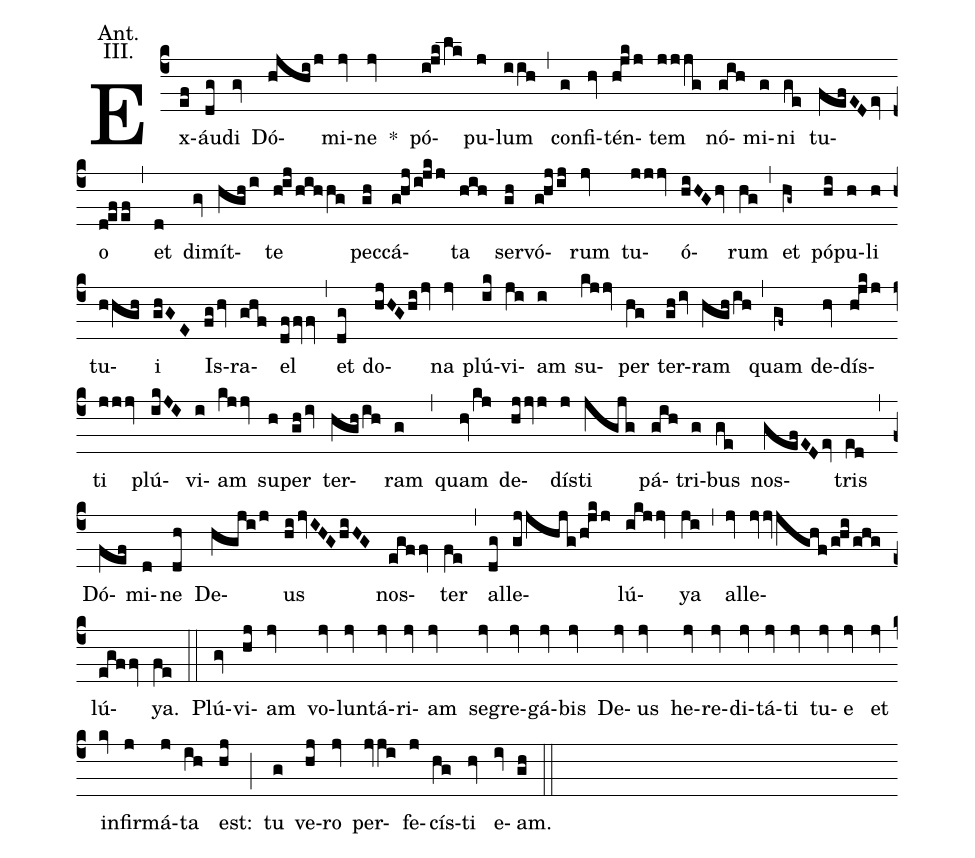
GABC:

annotation: Ant.;
annotation: III.;
%%
(c4) Ex(ef)áu(dg)di(gv) Dó(hjhij)mi(jv)ne(jv) *() pó(ijklk)pu(j)lum(iih) (,)
con(g)fi(hv)tén(hjkj)tem(jjjg) nó(gih)mi(g)ni(ge) tu(fefEDev)o(defef) (,)
et(d) di(gv)mít(hghi)te(hijhihhg) pec(gh)cá(ghjijkj)ta(hih) ser(gh)vó(ghjij)rum(jv) tu(jjjv)ó(hiHGhv)rum(hg) (,)
et(hg~) pó(hi)pu(h)li(h) tu(hhgh)i(ghGE) Is(fghv)ra(ghf)el(dffvfv) (,)
et(dg) do(hjHGhijv)na(jv) plú(ik)vi(ji)am(i) su(kjjv)per(hg) ter(ghiv)ram(hghih) (,)
quam(gf~) de(hv)dís(hjkj)ti(jjjv) plú(ikJI)vi(i)am(kjjv) su(h)per(ghiv) ter(hghih)ram(g) (,)
quam(hvkj) de(hjjvj)dís(j)ti(jgjg)  pá(gih)tri(g)bus(ge) nos(gefEDev)tris(ed) (,)
Dó(fef)mi(d)ne(dh) De(hgjij)us(hijvIHGhiHG) nos(egffv)ter(fe) (,)
al(dg)le(gjjhjghjkj)lú(ikjjv)ya(ji) (,)
al(jv)le(jvjvjghfghighg)lú(egffv)ya.(fe) (::)
Plú(gv)vi(hj)am(jv) vo(jv)lun(jv)tá(jv)ri(jv)am(jv) se(jv)gre(jv)gá(jv)bis(jv) De(jv)us(jv) he(jv)re(jv)di(jv)tá(jv)ti(jv) tu(jv)e(jv) et(jv) in(kv)fir(j)má(j)ta(ih) est:(hj) (;)
tu(g) ve(hj)ro(jv) per(jvji)fe(j)cís(hg)ti(hv) e(iv)am.(gh) (::)
